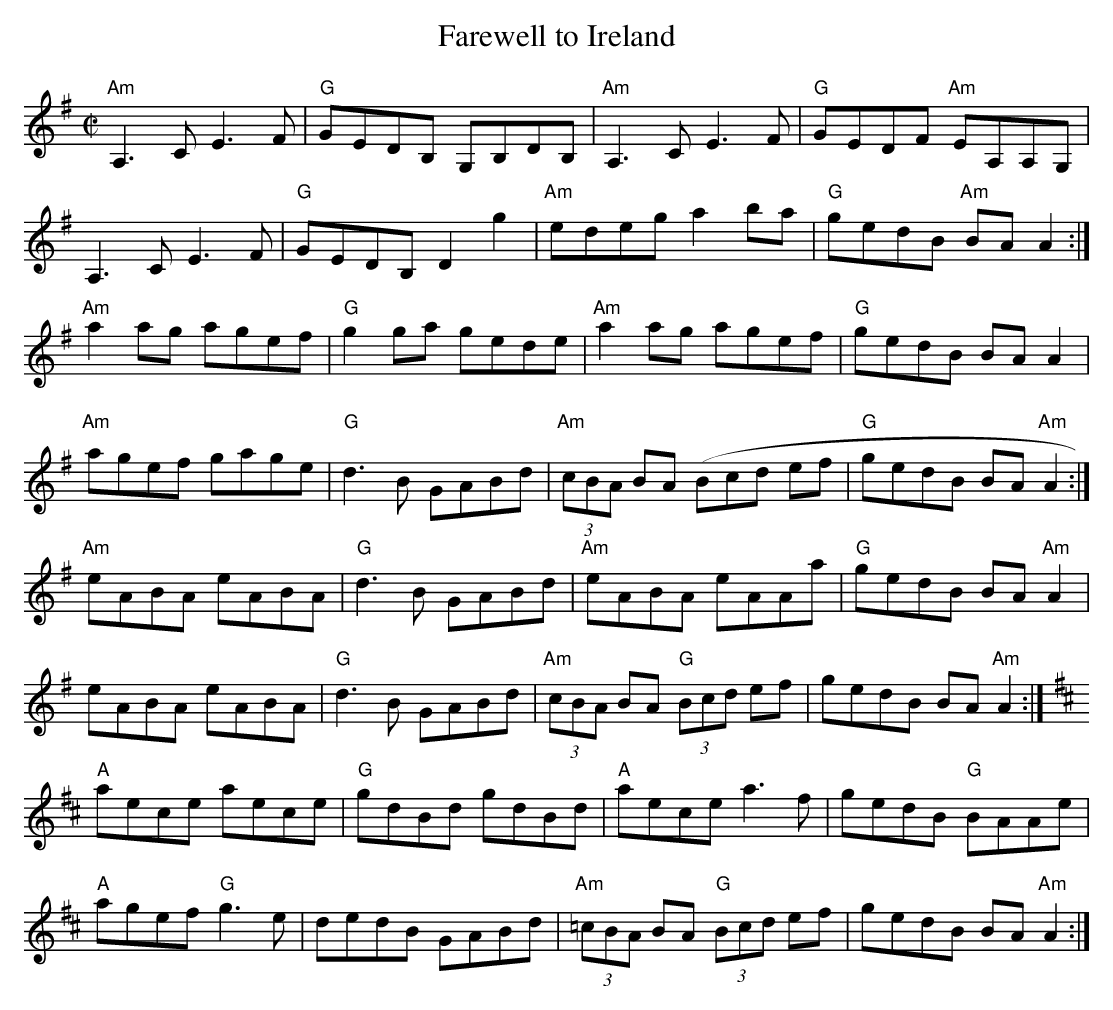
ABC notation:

X:1
T:Farewell to Ireland
M:C|
L:1/8
K:G
"Am"A,3 C E3 F| "G"GEDB, G,B,DB,|  "Am"A,3 C E3 F| "G"GEDF "Am"EA,A,G,|
A,3 C E3 F| "G"GEDB, D2 g2| "Am"edeg a2 ba| "G"gedB "Am"BA A2:|
"Am"a2 ag agef| "G"g2 ga gede| "Am"a2  ag agef| "G"gedB BA A2|
"Am"agef gage| "G"d3 B GABd| "Am"(3cBA BA ( 3Bcd ef| "G"gedB BA "Am"A2:|
"Am"eABA eABA| "G"d3 B GABd| "Am"eABA eAAa| "G"gedB BA "Am"A2|
eABA eABA| "G"d3 B GABd| "Am"(3cBA BA "G"(3Bcd ef| gedB BA "Am"A2:|
K:AMix
"A"aece aece| "G"gdBd gdBd| "A"aece a3 f| gedB "G"BAAe|
"A"agef "G"g3 e| dedB GABd| "Am"(3=cBA BA "G"(3Bcd ef| gedB BA "Am"A2 :|
|\
